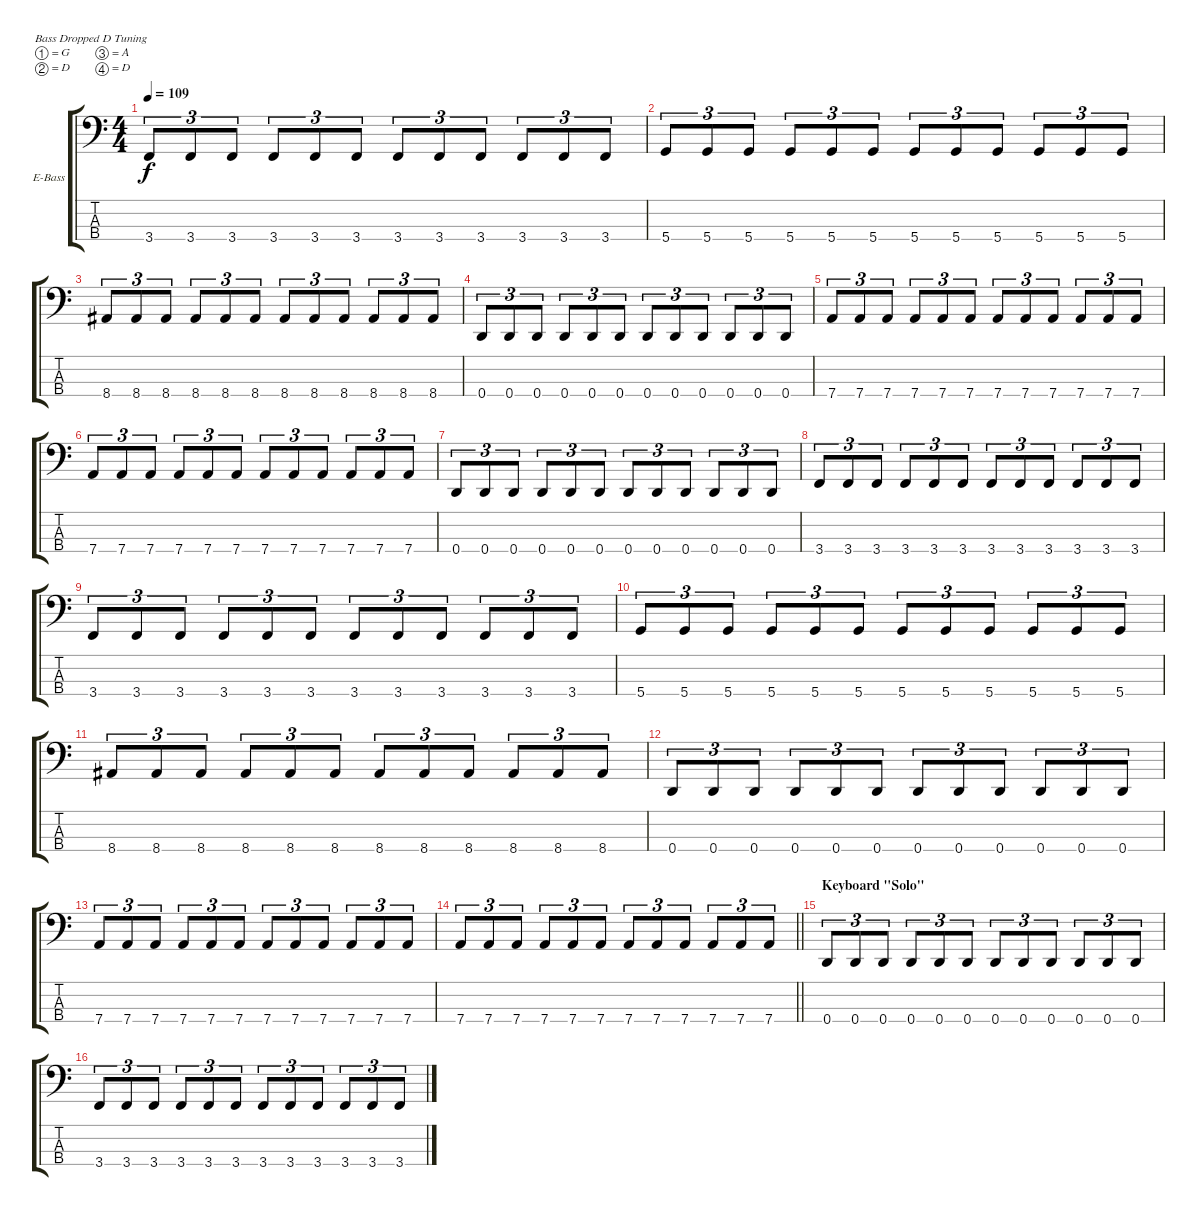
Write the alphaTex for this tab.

\bracketExtendMode groupsimilarinstruments
\firstSystemTrackNameOrientation horizontal
\otherSystemsTrackNameOrientation horizontal
\track ("Bass" "E-Bass") {instrument electricbassfinger}
\staff {score tabs}
\tuning (G2 D2 A1 D1)
\ts (4 4)
\tempo 109
\clef f4
\ks c
3.4.8{tu (3 2) dy f} 3.4.8{tu (3 2)} 3.4.8{tu (3 2)} 3.4.8{tu (3 2)} 3.4.8{tu (3 2)} 3.4.8{tu (3 2)} 3.4.8{tu (3 2)} 3.4.8{tu (3 2)} 3.4.8{tu (3 2)} 3.4.8{tu (3 2)} 3.4.8{tu (3 2)} 3.4.8{tu (3 2)} |
5.4.8{tu (3 2)} 5.4.8{tu (3 2)} 5.4.8{tu (3 2)} 5.4.8{tu (3 2)} 5.4.8{tu (3 2)} 5.4.8{tu (3 2)} 5.4.8{tu (3 2)} 5.4.8{tu (3 2)} 5.4.8{tu (3 2)} 5.4.8{tu (3 2)} 5.4.8{tu (3 2)} 5.4.8{tu (3 2)} |
8.4.8{tu (3 2)} 8.4.8{tu (3 2)} 8.4.8{tu (3 2)} 8.4.8{tu (3 2)} 8.4.8{tu (3 2)} 8.4.8{tu (3 2)} 8.4.8{tu (3 2)} 8.4.8{tu (3 2)} 8.4.8{tu (3 2)} 8.4.8{tu (3 2)} 8.4.8{tu (3 2)} 8.4.8{tu (3 2)} |
0.4.8{tu (3 2)} 0.4.8{tu (3 2)} 0.4.8{tu (3 2)} 0.4.8{tu (3 2)} 0.4.8{tu (3 2)} 0.4.8{tu (3 2)} 0.4.8{tu (3 2)} 0.4.8{tu (3 2)} 0.4.8{tu (3 2)} 0.4.8{tu (3 2)} 0.4.8{tu (3 2)} 0.4.8{tu (3 2)} |
7.4.8{tu (3 2)} 7.4.8{tu (3 2)} 7.4.8{tu (3 2)} 7.4.8{tu (3 2)} 7.4.8{tu (3 2)} 7.4.8{tu (3 2)} 7.4.8{tu (3 2)} 7.4.8{tu (3 2)} 7.4.8{tu (3 2)} 7.4.8{tu (3 2)} 7.4.8{tu (3 2)} 7.4.8{tu (3 2)} |
7.4.8{tu (3 2)} 7.4.8{tu (3 2)} 7.4.8{tu (3 2)} 7.4.8{tu (3 2)} 7.4.8{tu (3 2)} 7.4.8{tu (3 2)} 7.4.8{tu (3 2)} 7.4.8{tu (3 2)} 7.4.8{tu (3 2)} 7.4.8{tu (3 2)} 7.4.8{tu (3 2)} 7.4.8{tu (3 2)} |
0.4.8{tu (3 2)} 0.4.8{tu (3 2)} 0.4.8{tu (3 2)} 0.4.8{tu (3 2)} 0.4.8{tu (3 2)} 0.4.8{tu (3 2)} 0.4.8{tu (3 2)} 0.4.8{tu (3 2)} 0.4.8{tu (3 2)} 0.4.8{tu (3 2)} 0.4.8{tu (3 2)} 0.4.8{tu (3 2)} |
3.4.8{tu (3 2)} 3.4.8{tu (3 2)} 3.4.8{tu (3 2)} 3.4.8{tu (3 2)} 3.4.8{tu (3 2)} 3.4.8{tu (3 2)} 3.4.8{tu (3 2)} 3.4.8{tu (3 2)} 3.4.8{tu (3 2)} 3.4.8{tu (3 2)} 3.4.8{tu (3 2)} 3.4.8{tu (3 2)} |
3.4.8{tu (3 2)} 3.4.8{tu (3 2)} 3.4.8{tu (3 2)} 3.4.8{tu (3 2)} 3.4.8{tu (3 2)} 3.4.8{tu (3 2)} 3.4.8{tu (3 2)} 3.4.8{tu (3 2)} 3.4.8{tu (3 2)} 3.4.8{tu (3 2)} 3.4.8{tu (3 2)} 3.4.8{tu (3 2)} |
5.4.8{tu (3 2)} 5.4.8{tu (3 2)} 5.4.8{tu (3 2)} 5.4.8{tu (3 2)} 5.4.8{tu (3 2)} 5.4.8{tu (3 2)} 5.4.8{tu (3 2)} 5.4.8{tu (3 2)} 5.4.8{tu (3 2)} 5.4.8{tu (3 2)} 5.4.8{tu (3 2)} 5.4.8{tu (3 2)} |
8.4.8{tu (3 2)} 8.4.8{tu (3 2)} 8.4.8{tu (3 2)} 8.4.8{tu (3 2)} 8.4.8{tu (3 2)} 8.4.8{tu (3 2)} 8.4.8{tu (3 2)} 8.4.8{tu (3 2)} 8.4.8{tu (3 2)} 8.4.8{tu (3 2)} 8.4.8{tu (3 2)} 8.4.8{tu (3 2)} |
0.4.8{tu (3 2)} 0.4.8{tu (3 2)} 0.4.8{tu (3 2)} 0.4.8{tu (3 2)} 0.4.8{tu (3 2)} 0.4.8{tu (3 2)} 0.4.8{tu (3 2)} 0.4.8{tu (3 2)} 0.4.8{tu (3 2)} 0.4.8{tu (3 2)} 0.4.8{tu (3 2)} 0.4.8{tu (3 2)} |
7.4.8{tu (3 2)} 7.4.8{tu (3 2)} 7.4.8{tu (3 2)} 7.4.8{tu (3 2)} 7.4.8{tu (3 2)} 7.4.8{tu (3 2)} 7.4.8{tu (3 2)} 7.4.8{tu (3 2)} 7.4.8{tu (3 2)} 7.4.8{tu (3 2)} 7.4.8{tu (3 2)} 7.4.8{tu (3 2)} |
\barLineRight lightlight
7.4.8{tu (3 2)} 7.4.8{tu (3 2)} 7.4.8{tu (3 2)} 7.4.8{tu (3 2)} 7.4.8{tu (3 2)} 7.4.8{tu (3 2)} 7.4.8{tu (3 2)} 7.4.8{tu (3 2)} 7.4.8{tu (3 2)} 7.4.8{tu (3 2)} 7.4.8{tu (3 2)} 7.4.8{tu (3 2)} |
\section ("" "Keyboard \"Solo\"")
0.4.8{tu (3 2)} 0.4.8{tu (3 2)} 0.4.8{tu (3 2)} 0.4.8{tu (3 2)} 0.4.8{tu (3 2)} 0.4.8{tu (3 2)} 0.4.8{tu (3 2)} 0.4.8{tu (3 2)} 0.4.8{tu (3 2)} 0.4.8{tu (3 2)} 0.4.8{tu (3 2)} 0.4.8{tu (3 2)} |
3.4.8{tu (3 2)} 3.4.8{tu (3 2)} 3.4.8{tu (3 2)} 3.4.8{tu (3 2)} 3.4.8{tu (3 2)} 3.4.8{tu (3 2)} 3.4.8{tu (3 2)} 3.4.8{tu (3 2)} 3.4.8{tu (3 2)} 3.4.8{tu (3 2)} 3.4.8{tu (3 2)} 3.4.8{tu (3 2)}
